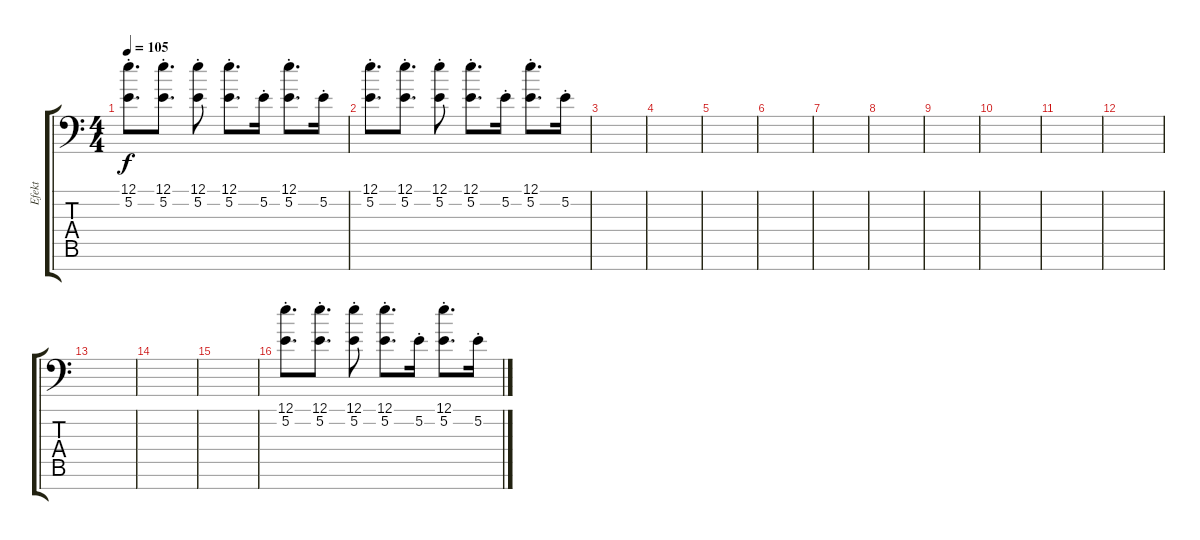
\track ("Efekt" "Efekt") {instrument stringensemble1}
\staff {score tabs}
\tuning (E4 B3 G3 D3 A2 E2 A1) {hide}
\ts (4 4)
\tempo 105
\clef f4
\ks c
(12.1{st} 5.2{st}).8{d dy f} (12.1{st} 5.2{st}).8{d} (12.1{st} 5.2{st}).8 (12.1{st} 5.2{st}).8{d} 5.2{st}.16 (12.1{st} 5.2{st}).8{d} 5.2{st}.16 |
(12.1{st} 5.2{st}).8{d} (12.1{st} 5.2{st}).8{d} (12.1{st} 5.2{st}).8 (12.1{st} 5.2{st}).8{d} 5.2{st}.16 (12.1{st} 5.2{st}).8{d} 5.2{st}.16 |
|
|
|
|
|
|
|
|
|
|
|
|
|
(12.1{st} 5.2{st}).8{d} (12.1{st} 5.2{st}).8{d} (12.1{st} 5.2{st}).8 (12.1{st} 5.2{st}).8{d} 5.2{st}.16 (12.1{st} 5.2{st}).8{d} 5.2{st}.16
